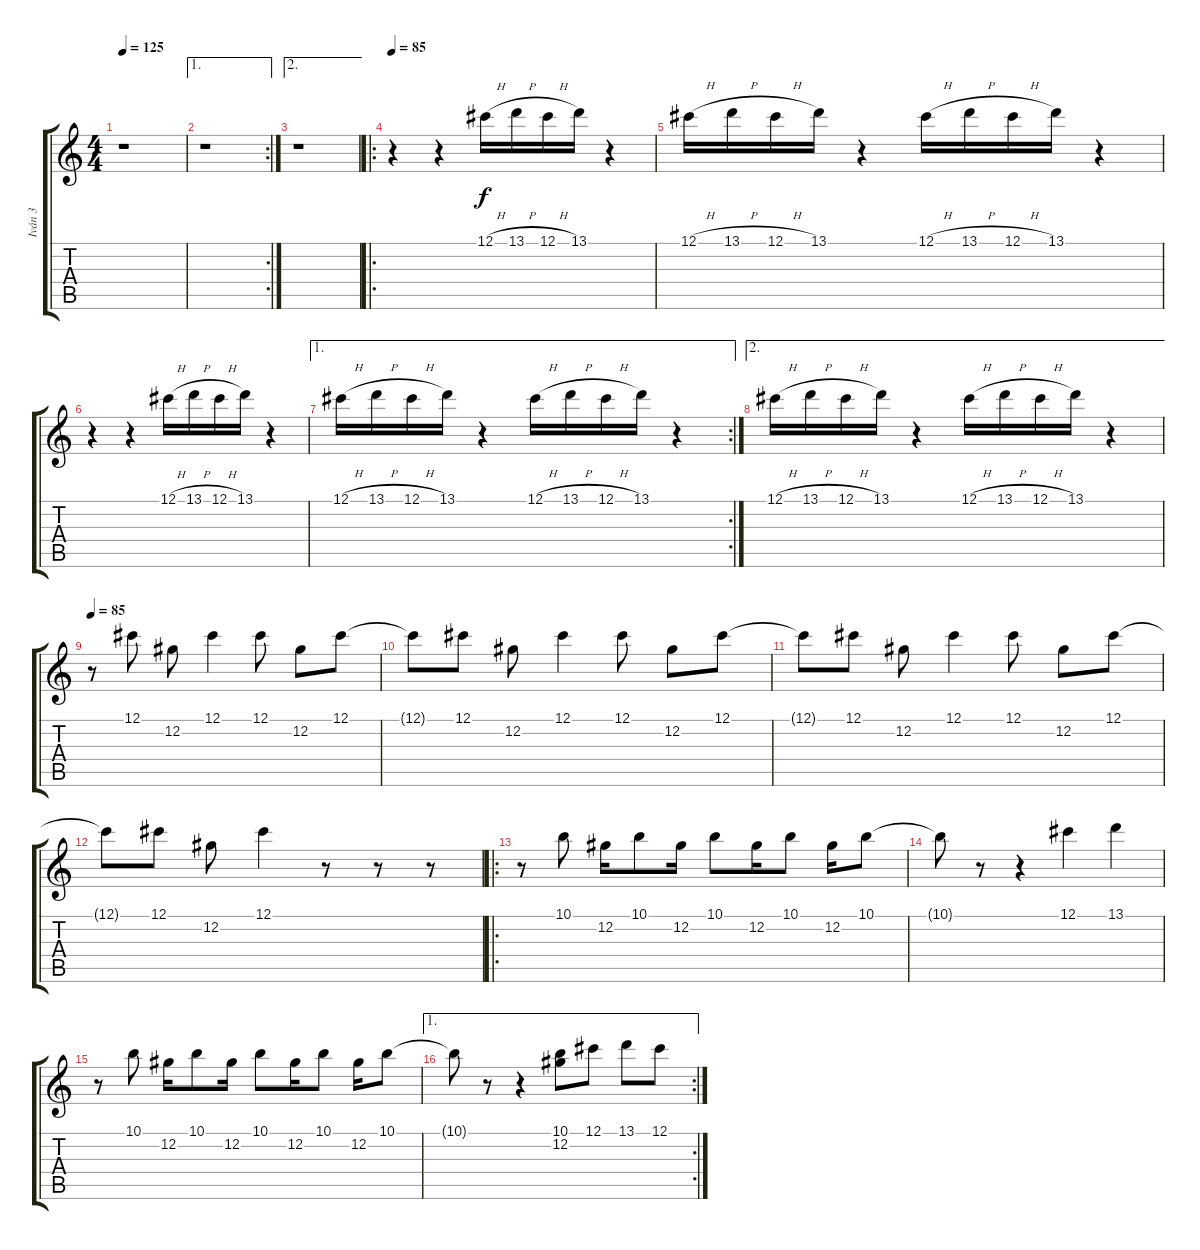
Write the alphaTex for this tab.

\track ("Iván 3" "Iván 3") {instrument electricguitarclean}
\staff {score tabs}
\tuning (Db4 Ab3 E3 B2 Gb2 B1) {hide}
\ts (4 4)
\tempo 125
\clef g2
\ks c
r.1{dy f} |
\ae 1
\rc 2
r.1 |
\ae 2
r.1 |
\ro
\tempo 85
r.4 r.4 12.1{h}.16 13.1{h}.16 12.1{h}.16 13.1.16 r.4 |
12.1{h}.16 13.1{h}.16 12.1{h}.16 13.1.16 r.4 12.1{h}.16 13.1{h}.16 12.1{h}.16 13.1.16 r.4 |
r.4 r.4 12.1{h}.16 13.1{h}.16 12.1{h}.16 13.1.16 r.4 |
\ae 1
\rc 2
12.1{h}.16 13.1{h}.16 12.1{h}.16 13.1.16 r.4 12.1{h}.16 13.1{h}.16 12.1{h}.16 13.1.16 r.4 |
\ae 2
12.1{h}.16 13.1{h}.16 12.1{h}.16 13.1.16 r.4 12.1{h}.16 13.1{h}.16 12.1{h}.16 13.1.16 r.4 |
\tempo 85
r.8 12.1.8 12.2.8 12.1.4 12.1.8 12.2.8 12.1.8 |
12.1{t}.8 12.1.8 12.2.8 12.1.4 12.1.8 12.2.8 12.1.8 |
12.1{t}.8 12.1.8 12.2.8 12.1.4 12.1.8 12.2.8 12.1.8 |
12.1{t}.8 12.1.8 12.2.8 12.1.4 r.8 r.8 r.8 |
\ro
r.8 10.1.8 12.2.16 10.1.8 12.2.16 10.1.8 12.2.16 10.1.8 12.2.16 10.1.8 |
10.1{t}.8 r.8 r.4 12.1.4 13.1.4 |
r.8 10.1.8 12.2.16 10.1.8 12.2.16 10.1.8 12.2.16 10.1.8 12.2.16 10.1.8 |
\ae 1
\rc 2
10.1{t}.8 r.8 r.4 (10.1 12.2).8 12.1.8 13.1.8 12.1.8
